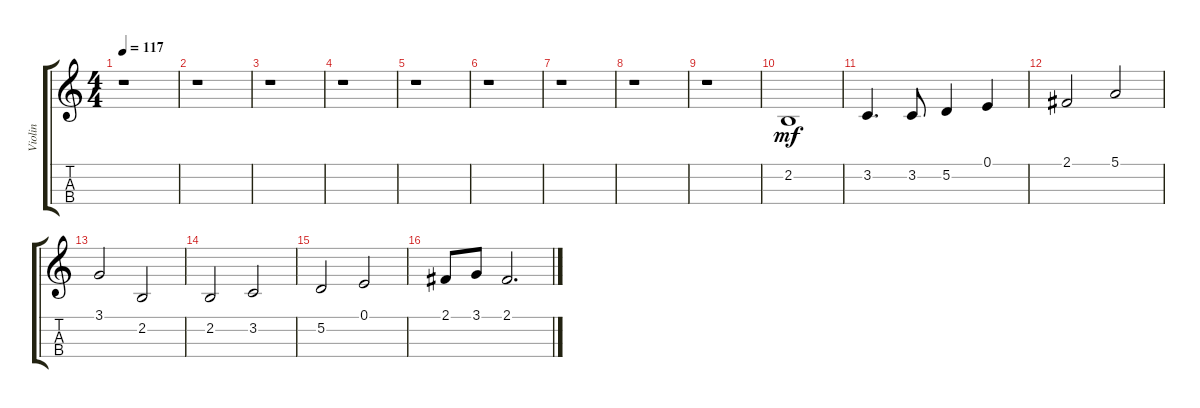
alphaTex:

\track ("Violin" "Violin") {instrument stringensemble1}
\staff {score tabs}
\tuning (E4 A3 D3 G2) {hide}
\ts (4 4)
\tempo 117
\clef g2
\ks c
r.1{dy mf instrument stringensemble1} |
r.1 |
r.1 |
r.1 |
r.1 |
r.1 |
r.1 |
r.1 |
r.1 |
2.2.1 |
3.2.4{d} 3.2.8 5.2.4 0.1.4 |
2.1.2 5.1.2 |
3.1.2 2.2.2 |
2.2.2 3.2.2 |
5.2.2 0.1.2 |
2.1.8 3.1.8 2.1.2{d}
